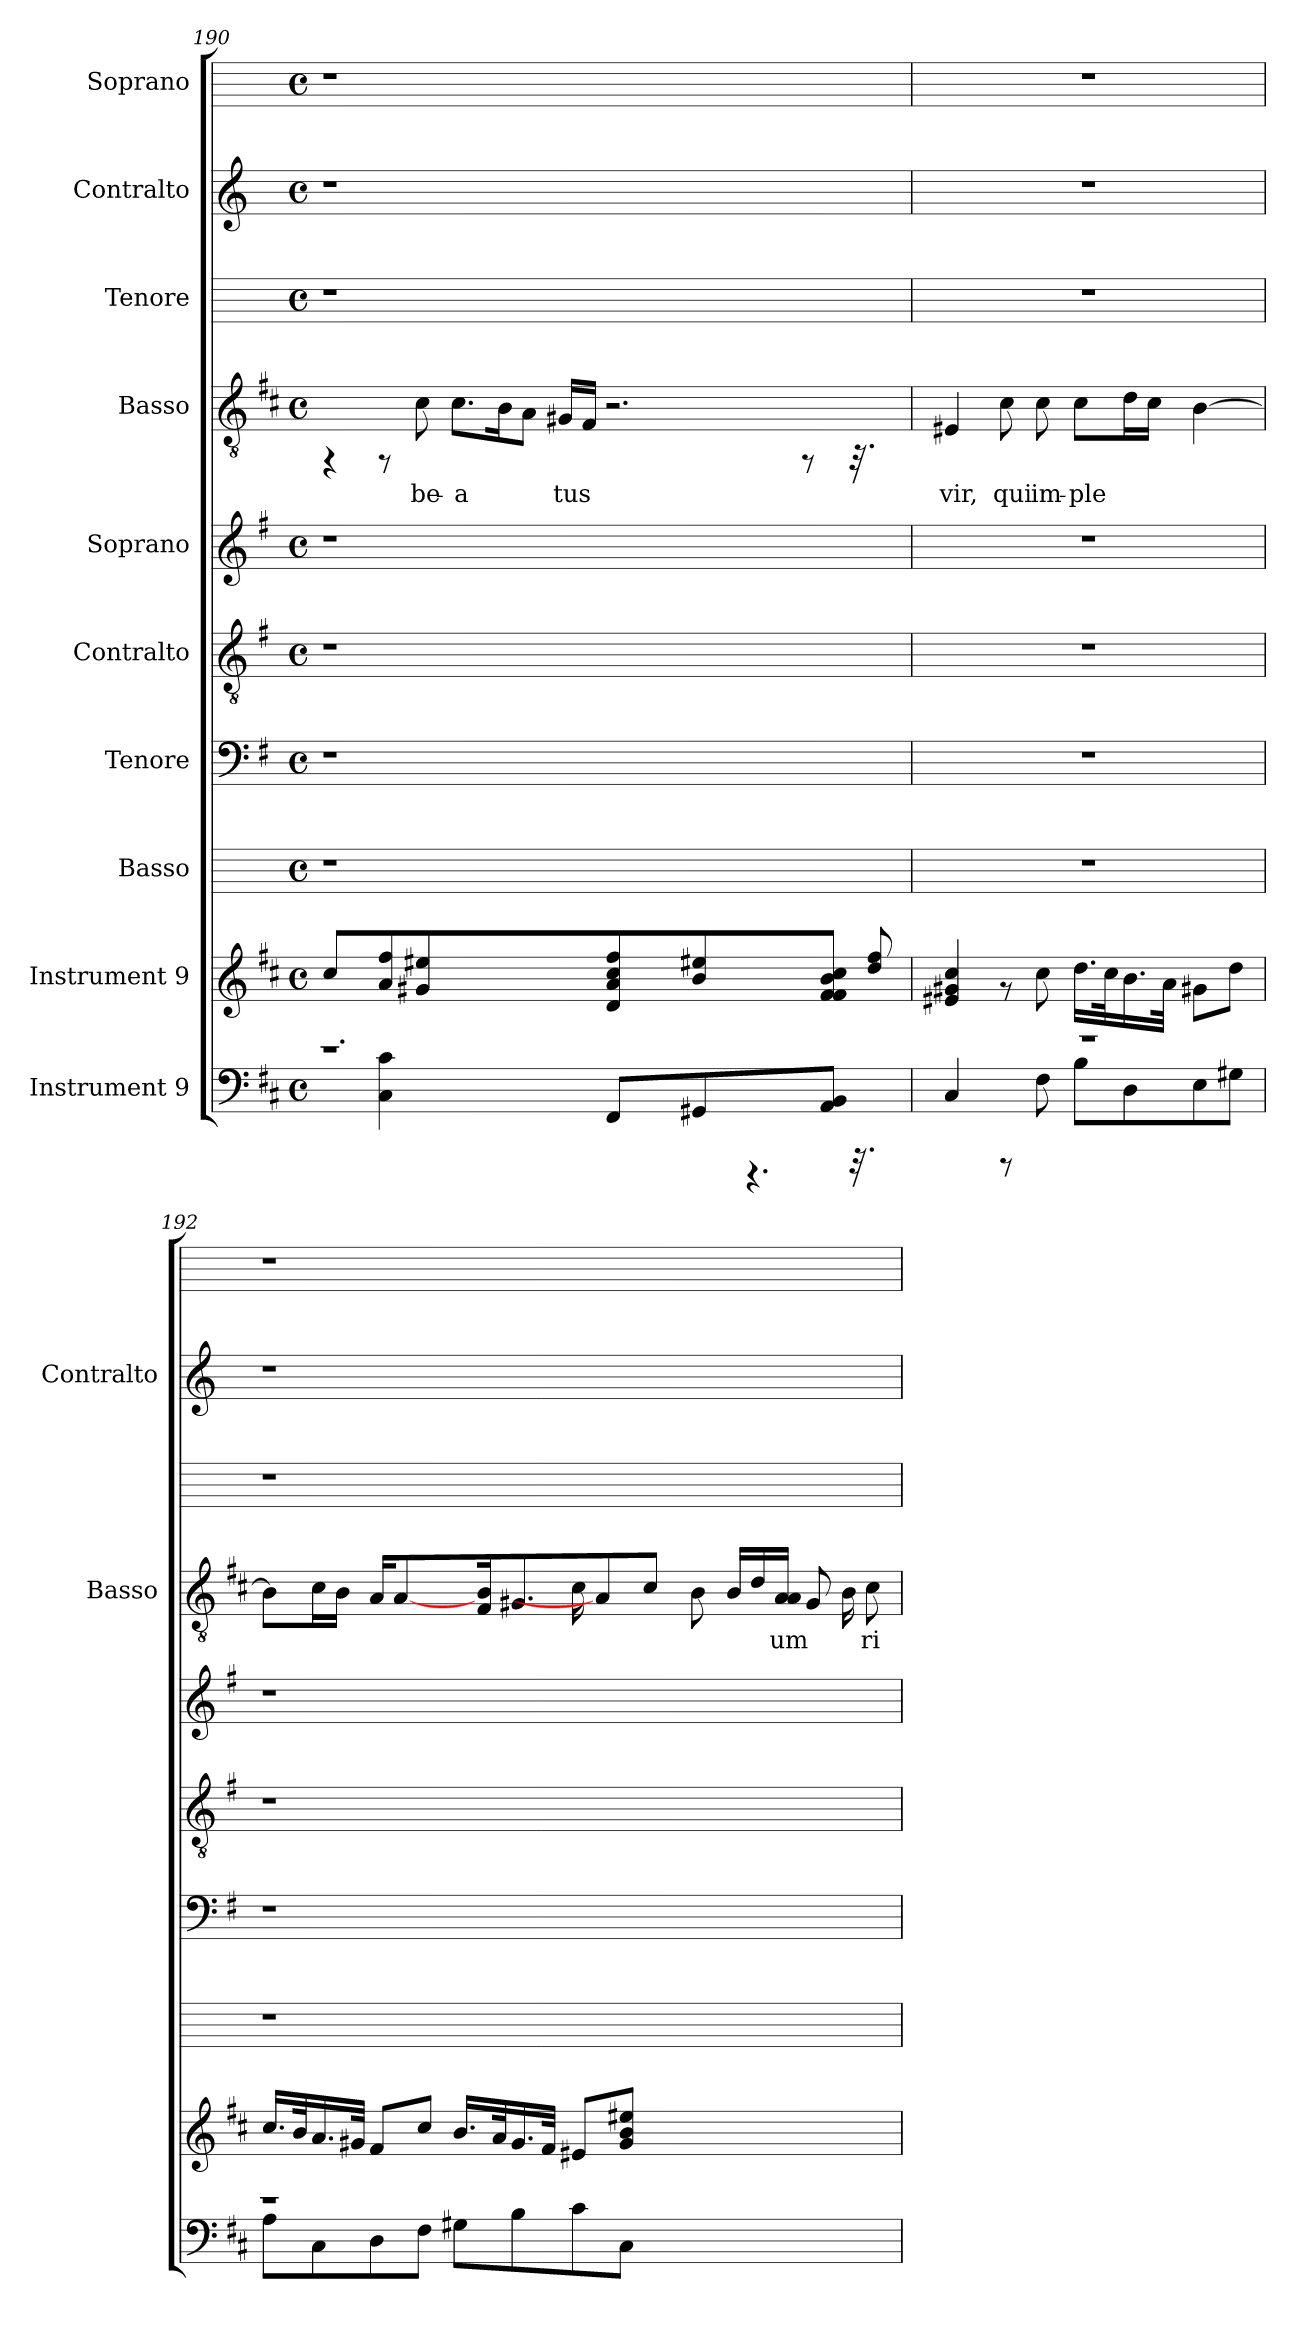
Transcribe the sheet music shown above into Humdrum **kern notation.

**kern	**kern	**kern	**kern	**kern	**kern	**kern	**text	**kern	**kern	**kern
*part10	*part9	*part8	*part7	*part6	*part5	*part4	*part4	*part3	*part2	*part1
*staff10	*staff9	*staff8	*staff7	*staff6	*staff5	*staff4	*staff4	*staff3	*staff2	*staff1
*I"Instrument 9	*I"Instrument 9	*I"Basso	*I"Tenore	*I"Contralto	*I"Soprano	*I"Basso	*	*I"Tenore	*I"Contralto	*I"Soprano
*	*	*	*	*	*	*I'Basso	*	*	*I'Contralto	*
*clefF4	*clefG2	*	*clefF4	*clefGv2	*clefG2	*clefGv2	*	*	*clefG2	*
*k[f#c#]	*k[f#c#]	*k[]	*k[f#]	*k[f#]	*k[f#]	*k[f#c#]	*	*k[]	*k[]	*k[]
*D:	*D:	*C:	*G:	*G:	*G:	*D:	*	*C:	*C:	*C:
*M4/4	*M4/4	*M4/4	*M4/4	*M4/4	*M4/4	*M4/4	*	*M4/4	*M4/4	*M4/4
*met(c)	*met(c)	*met(c)	*met(c)	*met(c)	*met(c)	*met(c)	*	*met(c)	*met(c)	*met(c)
=190	=190	=190	=190	=190	=190	=190	=190	=190	=190	=190
*^	*	*	*	*	*	*	*	*	*	*
1.r	4ryy	4cc#\	1r	1r	1r	1r	4rFF	.	1r	1r	1r
.	4c#\ 4C#\	8a/ 8ff#/L	.	.	.	.	8rFF	.	.	.	.
!	!	!	!	!	!	!	!	!LO:LY:b:cj	!	!	!
.	.	8g#X/ 8ee#X/J	.	.	.	.	8c#\	be-	.	.	.
!	!	!	!	!	!	!	!	!LO:LY:b:cj	!	!	!
.	2ryy	2ryy	.	.	.	.	8.c#\L	-a-	.	.	.
!	!	!	!	!	!	!	!	!LO:LY:b:cj	!	!	!
.	.	.	.	.	.	.	16B\	--	.	.	.
!	!	!	!	!	!	!	!	!LO:LY:b:cj	!	!	!
.	.	.	.	.	.	.	8A\J	--	.	.	.
!	!	!	!	!	!	!	!	!LO:LY:b:cj	!	!	!
.	.	.	.	.	.	.	16G#X/L	-tus	.	.	.
!	!	!	!	!	!	!	!	!LO:LY:b:cj	!	!	!
.	.	.	.	.	.	.	16F#/J	.	.	.	.
.	8FF#/L	8ff#/ 8cc#/ 8d/ 8a/	24%25ryy	24%25ryy	24%25ryy	24%25ryy	2.r	.	24%25ryy	24%25ryy	24%25ryy
.	24%5ryy	24%5ryy	.	.	.	.	.	.	.	.	.
.	8GG#X/	8ee#X/ 8b/	.	.	.	.	.	.	.	.	.
.	3ryy	3ryy	.	.	.	.	.	.	.	.	.
4.rCCC	.	.	.	.	.	.	.	.	.	.	.
.	.	.	.	.	.	.	8rFF	.	.	.	.
.	8AA/ 8BB/J	8cc#/ 8b/ 8f#/ 8f#/J	.	.	.	.	.	.	.	.	.
32.rCCC	.	.	.	.	.	.	32.rFF	.	.	.	.
.	192%23ryy	8ff#/ 8dd/	.	.	.	.	.	.	.	.	.
192%23ryy	.	.	.	.	.	.	192%23ryy	.	.	.	.
.	192ryy	.	.	.	.	.	.	.	.	.	.
=191	=191	=191	=191	=191	=191	=191	=191	=191	=191	=191	=191
!	!	!	!	!	!	!	!	!LO:LY:b:cj	!	!	!
1r	4C#/	4g#X/ 4e#X/ 4cc#/	1r	1r	1r	1r	4E#X/	vir,	1r	1r	1r
!	!	!	!	!	!	!	!	!LO:LY:b:cj	!	!	!
.	8rCCC	8rf	.	.	.	.	8c#\	qui	.	.	.
!	!	!	!	!	!	!	!	!LO:LY:b:cj	!	!	!
.	8F#\	8cc#\	.	.	.	.	8c#\	im-	.	.	.
!	!	!	!	!	!	!	!	!LO:LY:b:cj	!	!	!
.	8B\L	16.dd\L	.	.	.	.	8c#\L	-ple-	.	.	.
.	.	32cc#\	.	.	.	.	.	.	.	.	.
!	!	!	!	!	!	!	!	!LO:LY:b:cj	!	!	!
.	8D\	16.b\	.	.	.	.	16d\	--	.	.	.
!	!	!	!	!	!	!	!	!LO:LY:b:cj	!	!	!
.	.	.	.	.	.	.	16c#\J	--	.	.	.
.	.	32a\J	.	.	.	.	.	.	.	.	.
!	!	!	!	!	!	!	!	!LO:LY:b:cj	!	!	!
.	8E\	8g#X\L	.	.	.	.	[>4B\	--	.	.	.
.	8G#X\J	8dd\J	.	.	.	.	.	.	.	.	.
!!LO:LB:g=z
=192	=192	=192	=192	=192	=192	=192	=192	=192	=192	=192	=192
!	!	!	!	!	!	!	!	!LO:LY:b:cj	!	!	!
*	*	*	*	*	*	*	*^	*	*	*	*
1r	8A\L	16.cc#/L	1r	1r	1r	1r	8B\L]	2.ryy	--	1r	1r	1r
.	.	32b/	.	.	.	.	.	.	.	.	.	.
!	!	!	!	!	!	!	!	!	!LO:LY:b:cj	!	!	!
.	8C#\	16.a/	.	.	.	.	16c#\	.	--	.	.	.
.	.	.	.	.	.	.	16B\J	.	.	.	.	.
.	.	32g#X/J	.	.	.	.	.	.	.	.	.	.
.	8D\	8f#/L	.	.	.	.	16A/L	.	.	.	.	.
.	.	.	.	.	.	.	[<4A/	.	.	.	.	.
.	8F#\J	8cc#/J	.	.	.	.	.	.	.	.	.	.
.	8G#X\L	16.b/L	.	.	.	.	.	.	.	.	.	.
!	!	!	!	!	!	!	!	!	!LO:LY:b:cj	!	!	!
.	.	.	.	.	.	.	16B/ 16F#/	.	--	.	.	.
.	.	32a/	.	.	.	.	.	.	.	.	.	.
.	8B\	16.g#/	.	.	.	.	8.G#X/	.	.	.	.	.
.	.	32f#/J	.	.	.	.	.	.	.	.	.	.
.	8c#\	8e#X/L	.	.	.	.	.	16c#\	.	.	.	.
.	.	.	.	.	.	.	8A/]	2..ryy	.	.	.	.
.	8C#\J	8ee#X/ 8b/ 8g#/J	.	.	.	.	.	.	.	.	.	.
.	.	.	.	.	.	.	8c#/J	.	.	.	.	.
2ryy	2ryy	2ryy	2ryy	2ryy	2ryy	2ryy	.	.	.	2ryy	2ryy	2ryy
.	.	.	.	.	.	.	8B\	.	.	.	.	.
.	.	.	.	.	.	.	16B/L	.	.	.	.	.
.	.	.	.	.	.	.	16d\	.	.	.	.	.
!	!	!	!	!	!	!	!	!	!LO:LY:b:cj	!	!	!
.	.	.	.	.	.	.	16A/ 16A/J	.	-um	.	.	.
.	.	.	.	.	.	.	8G#/	.	.	.	.	.
!	!	!	!	!	!	!	!	!	!LO:LY:b:cj	!	!	!
8.ryy	8.ryy	8.ryy	8.ryy	8.ryy	8.ryy	8.ryy	16B\	.	.	8.ryy	8.ryy	8.ryy
!	!	!	!	!	!	!	!	!	!LO:LY:b:cj	!	!	!
.	.	.	.	.	.	.	8c#\	.	ri-	.	.	.
*v	*v	*	*	*	*	*	*v	*v	*	*	*	*
=	=	=	=	=	=	=	=	=	=	=
*-	*-	*-	*-	*-	*-	*-	*-	*-	*-	*-
